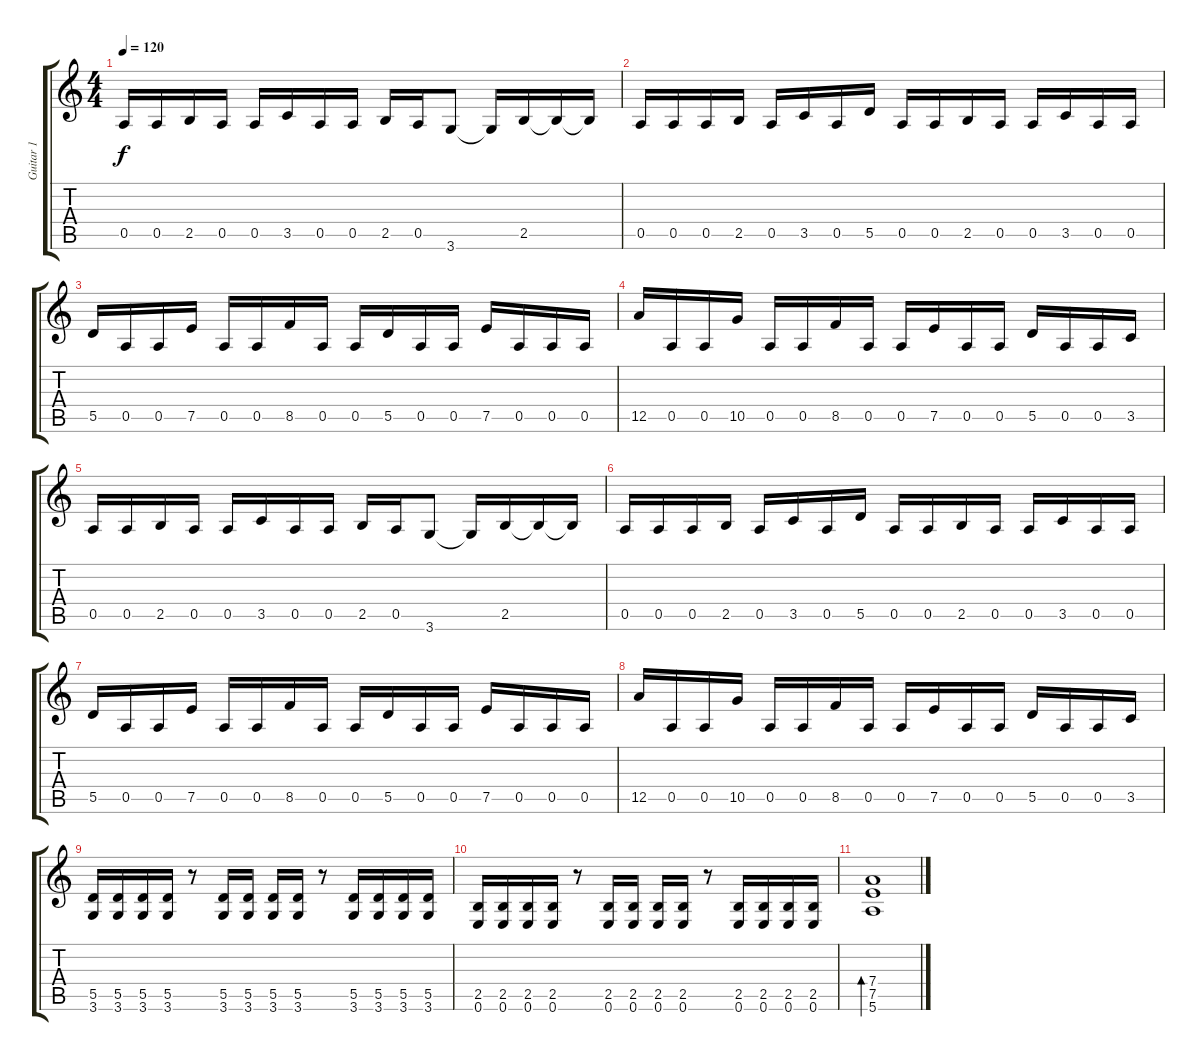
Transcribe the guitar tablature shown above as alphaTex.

\track ("Guitar 1" "Guitar 1") {instrument distortionguitar}
\staff {score tabs}
\tuning (E4 B3 G3 D3 A2 E2) {hide}
\ts (4 4)
\tempo 120
\clef g2
\ks c
0.5.16{dy f} 0.5.16 2.5.16 0.5.16 0.5.16 3.5.16 0.5.16 0.5.16 2.5.16 0.5.16 3.6.8 3.6{t}.16 2.5.16 2.5{t}.16 2.5{t}.16 |
0.5.16 0.5.16 0.5.16 2.5.16 0.5.16 3.5.16 0.5.16 5.5.16 0.5.16 0.5.16 2.5.16 0.5.16 0.5.16 3.5.16 0.5.16 0.5.16 |
5.5.16 0.5.16 0.5.16 7.5.16 0.5.16 0.5.16 8.5.16 0.5.16 0.5.16 5.5.16 0.5.16 0.5.16 7.5.16 0.5.16 0.5.16 0.5.16 |
12.5.16 0.5.16 0.5.16 10.5.16 0.5.16 0.5.16 8.5.16 0.5.16 0.5.16 7.5.16 0.5.16 0.5.16 5.5.16 0.5.16 0.5.16 3.5.16 |
0.5.16 0.5.16 2.5.16 0.5.16 0.5.16 3.5.16 0.5.16 0.5.16 2.5.16 0.5.16 3.6.8 3.6{t}.16 2.5.16 2.5{t}.16 2.5{t}.16 |
0.5.16 0.5.16 0.5.16 2.5.16 0.5.16 3.5.16 0.5.16 5.5.16 0.5.16 0.5.16 2.5.16 0.5.16 0.5.16 3.5.16 0.5.16 0.5.16 |
5.5.16 0.5.16 0.5.16 7.5.16 0.5.16 0.5.16 8.5.16 0.5.16 0.5.16 5.5.16 0.5.16 0.5.16 7.5.16 0.5.16 0.5.16 0.5.16 |
12.5.16 0.5.16 0.5.16 10.5.16 0.5.16 0.5.16 8.5.16 0.5.16 0.5.16 7.5.16 0.5.16 0.5.16 5.5.16 0.5.16 0.5.16 3.5.16 |
(5.5 3.6).16 (5.5 3.6).16 (5.5 3.6).16 (5.5 3.6).16 r.8 (5.5 3.6).16 (5.5 3.6).16 (5.5 3.6).16 (5.5 3.6).16 r.8 (5.5 3.6).16 (5.5 3.6).16 (5.5 3.6).16 (5.5 3.6).16 |
(2.5 0.6).16 (2.5 0.6).16 (2.5 0.6).16 (2.5 0.6).16 r.8 (2.5 0.6).16 (2.5 0.6).16 (2.5 0.6).16 (2.5 0.6).16 r.8 (2.5 0.6).16 (2.5 0.6).16 (2.5 0.6).16 (2.5 0.6).16 |
(7.4 7.5 5.6).1{bd 30 volume 4}
